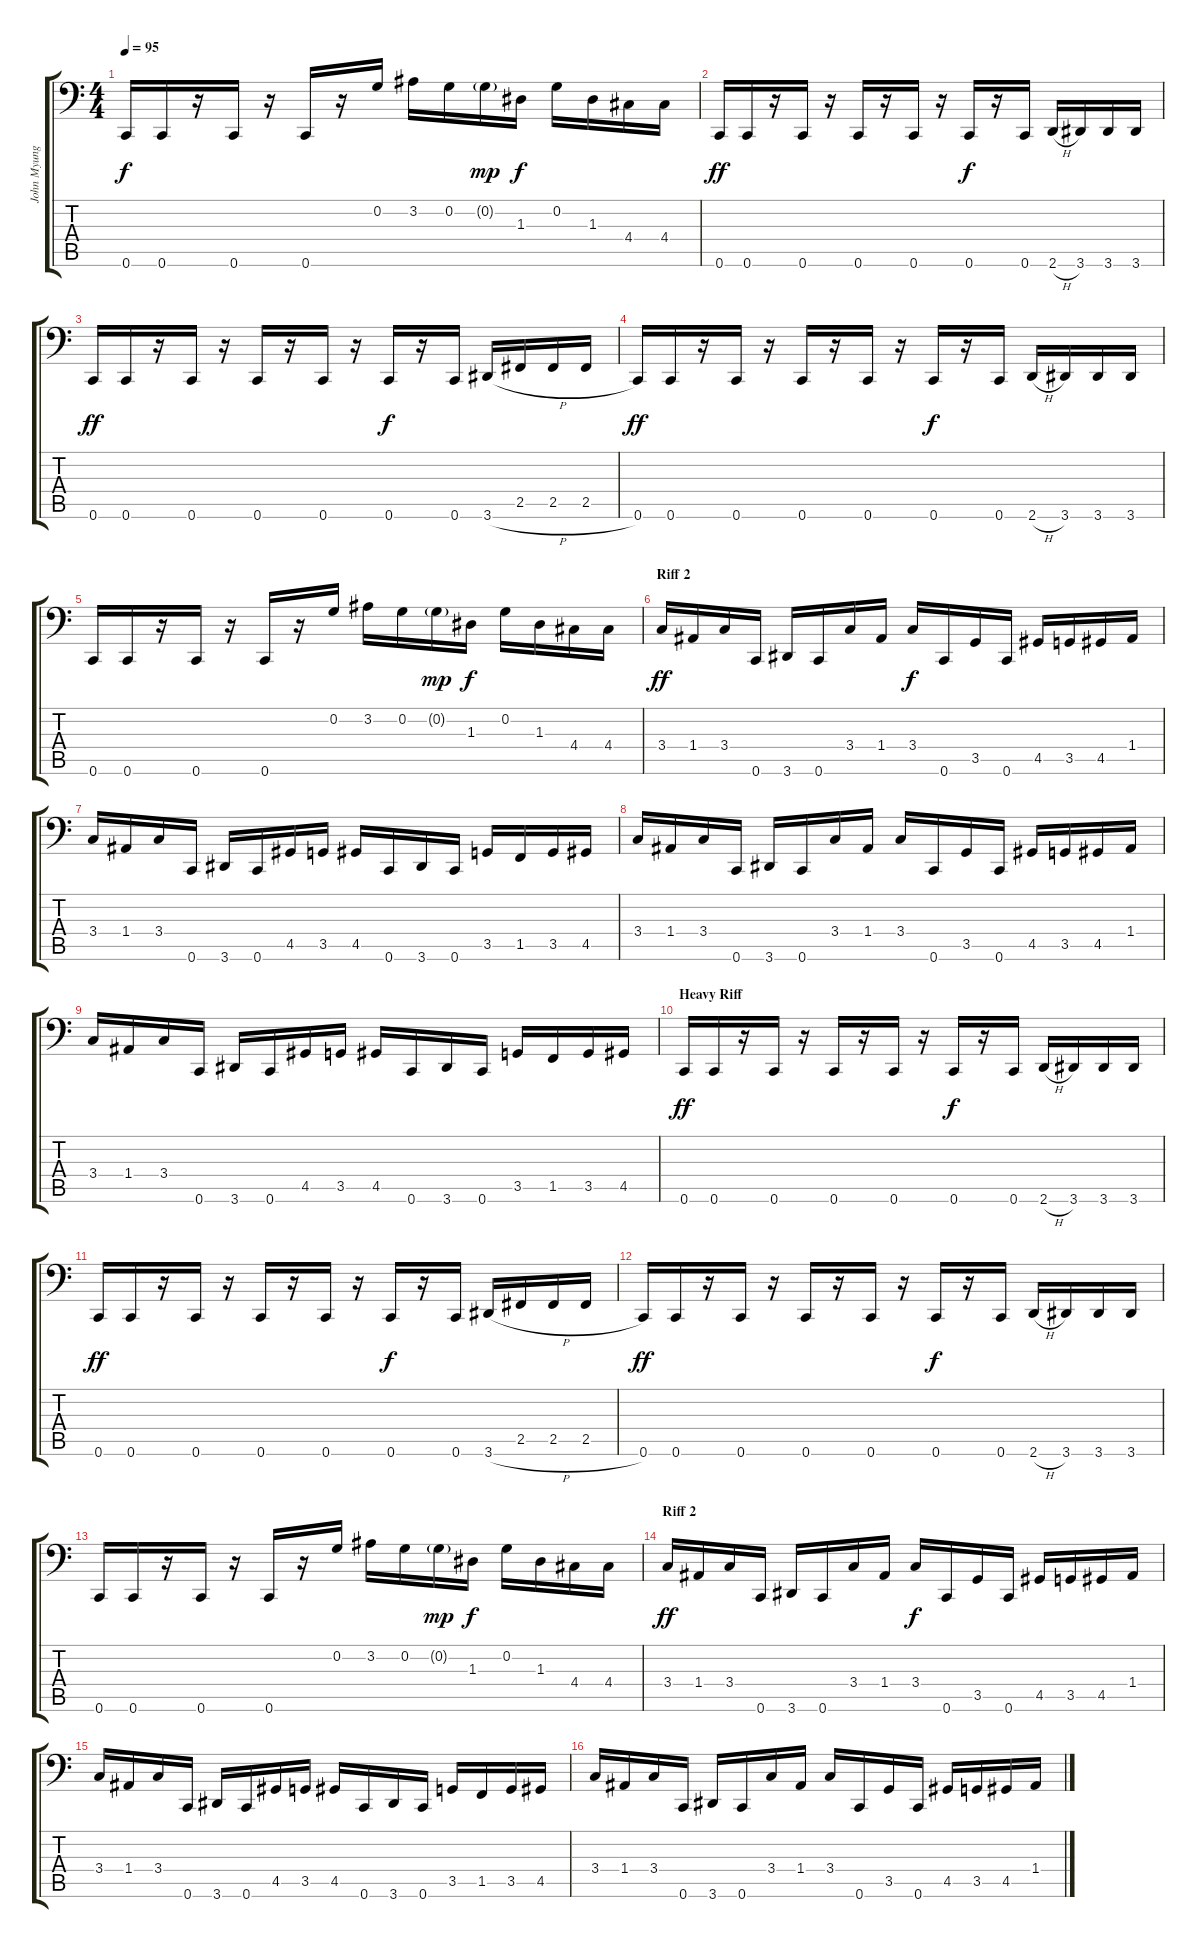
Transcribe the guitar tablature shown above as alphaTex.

\track ("John Myung" "John Myung") {instrument electricbassfinger}
\staff {score tabs}
\tuning (C3 G2 D2 A1 E1 C1) {hide}
\ts (4 4)
\tempo 95
\clef f4
\ks c
0.6.16{dy f} 0.6.16 r.16 0.6.16 r.16 0.6.16 r.16 0.2.16 3.2.16 0.2.16 0.2{g}.16{dy mp} 1.3.16{dy f} 0.2.16 1.3.16 4.4.16 4.4.16 |
0.6.16{dy ff} 0.6.16 r.16 0.6.16 r.16 0.6.16 r.16 0.6.16 r.16 0.6.16{dy f} r.16 0.6.16 2.6{h}.16 3.6.16 3.6.16 3.6.16 |
0.6.16{dy ff} 0.6.16 r.16 0.6.16 r.16 0.6.16 r.16 0.6.16 r.16 0.6.16{dy f} r.16 0.6.16 3.6{h}.16 2.5.16 2.5.16 2.5.16 |
0.6.16{dy ff} 0.6.16 r.16 0.6.16 r.16 0.6.16 r.16 0.6.16 r.16 0.6.16{dy f} r.16 0.6.16 2.6{h}.16 3.6.16 3.6.16 3.6.16 |
0.6.16 0.6.16 r.16 0.6.16 r.16 0.6.16 r.16 0.2.16 3.2.16 0.2.16 0.2{g}.16{dy mp} 1.3.16{dy f} 0.2.16 1.3.16 4.4.16 4.4.16 |
\section ("" "Riff 2")
3.4.16{dy ff} 1.4.16 3.4.16 0.6.16 3.6.16 0.6.16 3.4.16 1.4.16 3.4.16{dy f} 0.6.16 3.5.16 0.6.16 4.5.16 3.5.16 4.5.16 1.4.16 |
3.4.16 1.4.16 3.4.16 0.6.16 3.6.16 0.6.16 4.5.16 3.5.16 4.5.16 0.6.16 3.6.16 0.6.16 3.5.16 1.5.16 3.5.16 4.5.16 |
3.4.16 1.4.16 3.4.16 0.6.16 3.6.16 0.6.16 3.4.16 1.4.16 3.4.16 0.6.16 3.5.16 0.6.16 4.5.16 3.5.16 4.5.16 1.4.16 |
3.4.16 1.4.16 3.4.16 0.6.16 3.6.16 0.6.16 4.5.16 3.5.16 4.5.16 0.6.16 3.6.16 0.6.16 3.5.16 1.5.16 3.5.16 4.5.16 |
\section ("" "Heavy Riff")
0.6.16{dy ff} 0.6.16 r.16 0.6.16 r.16 0.6.16 r.16 0.6.16 r.16 0.6.16{dy f} r.16 0.6.16 2.6{h}.16 3.6.16 3.6.16 3.6.16 |
0.6.16{dy ff} 0.6.16 r.16 0.6.16 r.16 0.6.16 r.16 0.6.16 r.16 0.6.16{dy f} r.16 0.6.16 3.6{h}.16 2.5.16 2.5.16 2.5.16 |
0.6.16{dy ff} 0.6.16 r.16 0.6.16 r.16 0.6.16 r.16 0.6.16 r.16 0.6.16{dy f} r.16 0.6.16 2.6{h}.16 3.6.16 3.6.16 3.6.16 |
0.6.16 0.6.16 r.16 0.6.16 r.16 0.6.16 r.16 0.2.16 3.2.16 0.2.16 0.2{g}.16{dy mp} 1.3.16{dy f} 0.2.16 1.3.16 4.4.16 4.4.16 |
\section ("" "Riff 2")
3.4.16{dy ff} 1.4.16 3.4.16 0.6.16 3.6.16 0.6.16 3.4.16 1.4.16 3.4.16{dy f} 0.6.16 3.5.16 0.6.16 4.5.16 3.5.16 4.5.16 1.4.16 |
3.4.16 1.4.16 3.4.16 0.6.16 3.6.16 0.6.16 4.5.16 3.5.16 4.5.16 0.6.16 3.6.16 0.6.16 3.5.16 1.5.16 3.5.16 4.5.16 |
3.4.16 1.4.16 3.4.16 0.6.16 3.6.16 0.6.16 3.4.16 1.4.16 3.4.16 0.6.16 3.5.16 0.6.16 4.5.16 3.5.16 4.5.16 1.4.16
